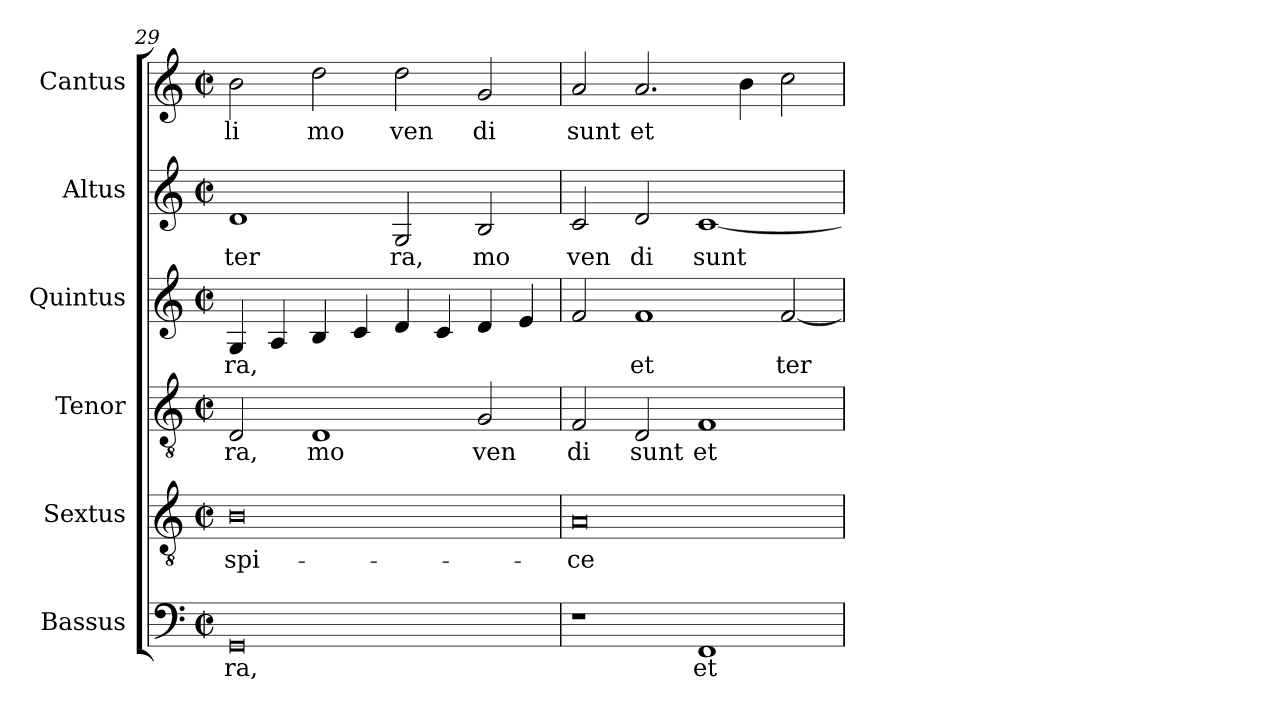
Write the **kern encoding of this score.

**kern	**text	**kern	**text	**kern	**text	**kern	**text	**kern	**text	**kern	**text
*part6	*part6	*part5	*part5	*part4	*part4	*part3	*part3	*part2	*part2	*part1	*part1
*staff6	*staff6	*staff5	*staff5	*staff4	*staff4	*staff3	*staff3	*staff2	*staff2	*staff1	*staff1
*I"Bassus	*	*I"Sextus	*	*I"Tenor	*	*I"Quintus	*	*I"Altus	*	*I"Cantus	*
*clefF4	*	*clefGv2	*	*clefGv2	*	*clefG2	*	*clefG2	*	*clefG2	*
*k[]	*	*k[]	*	*k[]	*	*k[]	*	*k[]	*	*k[]	*
*C:	*	*C:	*	*C:	*	*C:	*	*C:	*	*C:	*
*M2/2	*	*M2/2	*	*M2/2	*	*M2/2	*	*M2/2	*	*M2/2	*
*met(c|)	*	*met(c|)	*	*met(c|)	*	*met(c|)	*	*met(c|)	*	*met(c|)	*
=29	=29	=29	=29	=29	=29	=29	=29	=29	=29	=29	=29
!	!LO:LY:b:cj	!	!LO:LY:b:cj	!	!LO:LY:b:cj	!	!LO:LY:b:cj	!	!LO:LY:b:cj	!	!LO:LY:b:cj
0GG	ra,	0B	-spi-	2D/	ra,	4G/	ra,	1d	ter	2b\	li
!	!	!	!	!	!	!	!LO:LY:b:cj	!	!	!	!
.	.	.	.	.	.	4A/	.	.	.	.	.
!	!	!	!	!	!LO:LY:b:cj	!	!LO:LY:b:cj	!	!	!	!LO:LY:b:cj
.	.	.	.	1D	mo	4B/	.	.	.	2dd\	mo
!	!	!	!	!	!	!	!LO:LY:b:cj	!	!	!	!
.	.	.	.	.	.	4c/	.	.	.	.	.
!	!	!	!	!	!	!	!LO:LY:b:cj	!	!LO:LY:b:cj	!	!LO:LY:b:cj
.	.	.	.	.	.	4d/	.	2G/	ra,	2dd\	ven
!	!	!	!	!	!	!	!LO:LY:b:cj	!	!	!	!
.	.	.	.	.	.	4c/	.	.	.	.	.
!	!	!	!	!	!LO:LY:b:cj	!	!LO:LY:b:cj	!	!LO:LY:b:cj	!	!LO:LY:b:cj
.	.	.	.	2G/	ven	4d/	.	2B/	mo	2g/	di
!	!	!	!	!	!	!	!LO:LY:b:cj	!	!	!	!
.	.	.	.	.	.	4e/	.	.	.	.	.
!!LO:PB:g=z
=30	=30	=30	=30	=30	=30	=30	=30	=30	=30	=30	=30
!	!	!	!LO:LY:b:cj	!	!LO:LY:b:cj	!	!LO:LY:b:cj	!	!LO:LY:b:cj	!	!LO:LY:b:cj
1r	.	0A	-ce	2F/	di	2f/	.	2c/	ven	2a/	sunt
!	!	!	!	!	!LO:LY:b:cj	!	!LO:LY:b:cj	!	!LO:LY:b:cj	!	!LO:LY:b:cj
.	.	.	.	2D/	sunt	1f	et	2d/	di	2.a/	et
!	!LO:LY:b:cj	!	!	!	!LO:LY:b:cj	!	!	!	!LO:LY:b:cj	!	!
1FF	et	.	.	1F	et	.	.	[<1c	sunt	.	.
!	!	!	!	!	!	!	!	!	!	!	!LO:LY:b:cj
.	.	.	.	.	.	.	.	.	.	4b\	.
!	!	!	!	!	!	!	!LO:LY:b:cj	!	!	!	!LO:LY:b:cj
.	.	.	.	.	.	[<2f/	ter	.	.	2cc\	.
=	=	=	=	=	=	=	=	=	=	=	=
*-	*-	*-	*-	*-	*-	*-	*-	*-	*-	*-	*-
